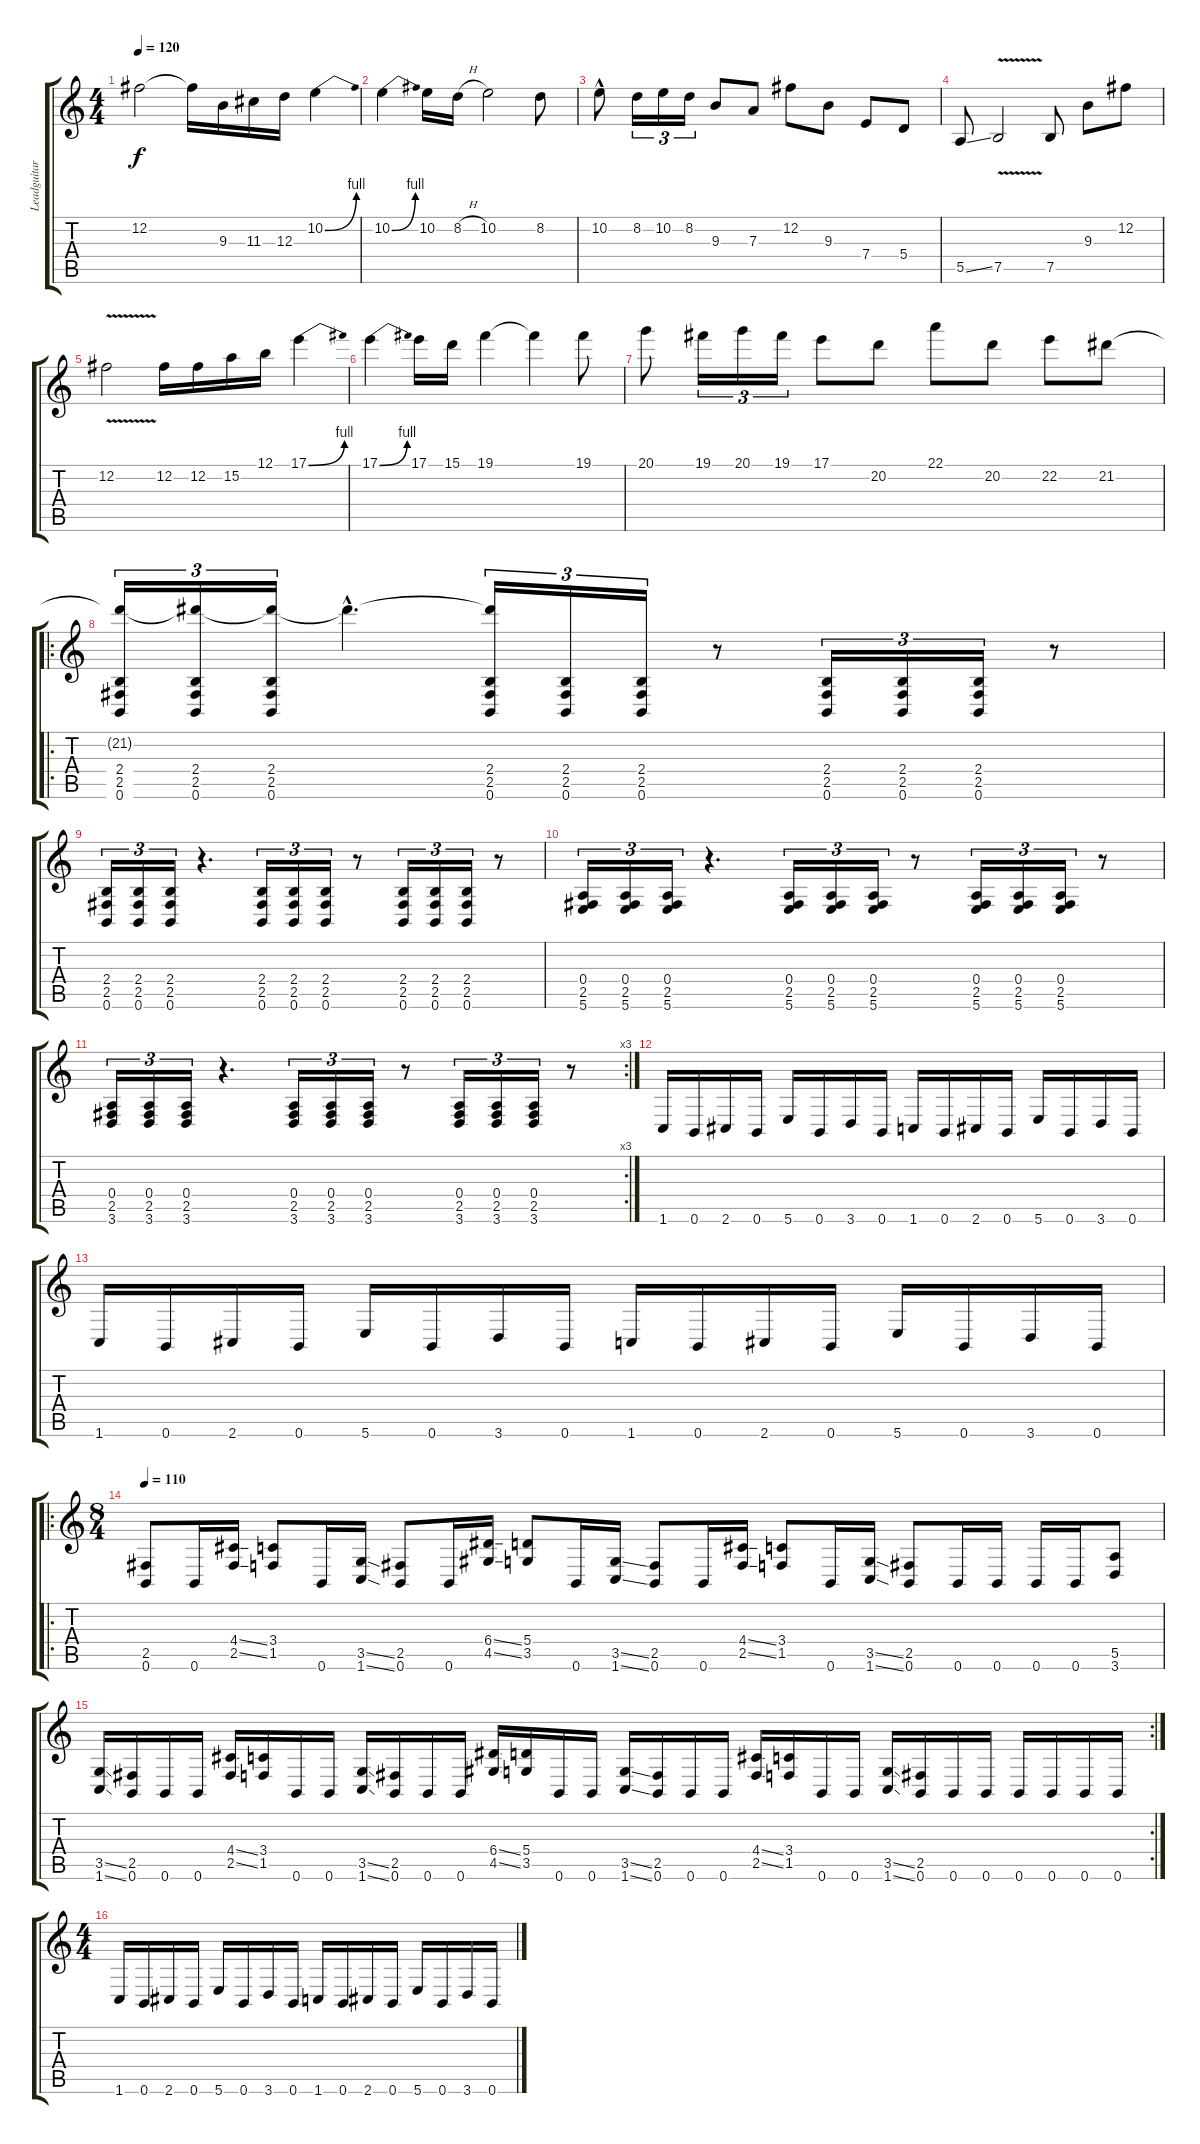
\track ("Leadguitarr" "Leadguitar") {instrument distortionguitar}
\staff {score tabs}
\tuning (B3 Gb3 D3 A2 E2 B1) {hide}
\ts (4 4)
\tempo 120
\clef g2
\ks c
12.2.2{dy f} 12.2{t}.16 9.3.16 11.3.16 12.3.16 10.2{be (bend 0 0 60 4)}.4 |
10.2{be (bend 0 0 60 4)}.4 10.2.16 8.2{h}.16 10.2.2 8.2.8 |
10.2{hac}.8 8.2.16{tu (3 2)} 10.2.16{tu (3 2)} 8.2.16{tu (3 2)} 9.3.8 7.3.8 12.2.8 9.3.8 7.4.8 5.4.8 |
5.5{ss}.8 7.5{v}.2 7.5.8 9.3.8 12.2.8 |
12.2{v}.2 12.2.16 12.2.16 15.2.16 12.1.16 17.1{be (bend 0 0 60 4)}.4 |
17.1{be (bend 0 0 60 4)}.4 17.1.16 15.1.16 19.1.4 19.1{t}.4 19.1.8 |
20.1.8 19.1.16{tu (3 2)} 20.1.16{tu (3 2)} 19.1.16{tu (3 2)} 17.1.8 20.2.8 22.1.8 20.2.8 22.2.8 21.2.8 |
\ro
(21.2{t} 2.4 2.5 0.6).16{tu (3 2)} (21.2{t} 2.4 2.5 0.6).16{tu (3 2)} (21.2{t} 2.4 2.5 0.6).16{tu (3 2)} 21.2{hac t}.4{d} (21.2{t} 2.4 2.5 0.6).16{tu (3 2)} (2.4 2.5 0.6).16{tu (3 2)} (2.4 2.5 0.6).16{tu (3 2)} r.8 (2.4 2.5 0.6).16{tu (3 2)} (2.4 2.5 0.6).16{tu (3 2)} (2.4 2.5 0.6).16{tu (3 2)} r.8 |
(2.4 2.5 0.6).16{tu (3 2)} (2.4 2.5 0.6).16{tu (3 2)} (2.4 2.5 0.6).16{tu (3 2)} r.4{d} (2.4 2.5 0.6).16{tu (3 2)} (2.4 2.5 0.6).16{tu (3 2)} (2.4 2.5 0.6).16{tu (3 2)} r.8 (2.4 2.5 0.6).16{tu (3 2)} (2.4 2.5 0.6).16{tu (3 2)} (2.4 2.5 0.6).16{tu (3 2)} r.8 |
(0.4 2.5 5.6).16{tu (3 2)} (0.4 2.5 5.6).16{tu (3 2)} (0.4 2.5 5.6).16{tu (3 2)} r.4{d} (0.4 2.5 5.6).16{tu (3 2)} (0.4 2.5 5.6).16{tu (3 2)} (0.4 2.5 5.6).16{tu (3 2)} r.8 (0.4 2.5 5.6).16{tu (3 2)} (0.4 2.5 5.6).16{tu (3 2)} (0.4 2.5 5.6).16{tu (3 2)} r.8 |
\rc 3
(0.4 2.5 3.6).16{tu (3 2)} (0.4 2.5 3.6).16{tu (3 2)} (0.4 2.5 3.6).16{tu (3 2)} r.4{d} (0.4 2.5 3.6).16{tu (3 2)} (0.4 2.5 3.6).16{tu (3 2)} (0.4 2.5 3.6).16{tu (3 2)} r.8 (0.4 2.5 3.6).16{tu (3 2)} (0.4 2.5 3.6).16{tu (3 2)} (0.4 2.5 3.6).16{tu (3 2)} r.8 |
1.6.16 0.6.16 2.6.16 0.6.16 5.6.16 0.6.16 3.6.16 0.6.16 1.6.16 0.6.16 2.6.16 0.6.16 5.6.16 0.6.16 3.6.16 0.6.16 |
1.6.16 0.6.16 2.6.16 0.6.16 5.6.16 0.6.16 3.6.16 0.6.16 1.6.16 0.6.16 2.6.16 0.6.16 5.6.16 0.6.16 3.6.16 0.6.16 |
\ro
\ts (8 4)
\tempo 110
(2.5 0.6).8 0.6.16 (4.4{ss} 2.5{ss}).16 (3.4 1.5).8 0.6.16 (3.5{ss} 1.6{ss}).16 (2.5 0.6).8 0.6.16 (6.4{ss} 4.5{ss}).16 (5.4 3.5).8 0.6.16 (3.5{ss} 1.6{ss}).16 (2.5 0.6).8 0.6.16 (4.4{ss} 2.5{ss}).16 (3.4 1.5).8 0.6.16 (3.5{ss} 1.6{ss}).16 (2.5 0.6).8 0.6.16 0.6.16 0.6.16 0.6.16 (5.5 3.6).8 |
\rc 2
(3.5{ss} 1.6{ss}).16 (2.5 0.6).16 0.6.16 0.6.16 (4.4{ss} 2.5{ss}).16 (3.4 1.5).16 0.6.16 0.6.16 (3.5{ss} 1.6{ss}).16 (2.5 0.6).16 0.6.16 0.6.16 (6.4{ss} 4.5{ss}).16 (5.4 3.5).16 0.6.16 0.6.16 (3.5{ss} 1.6{ss}).16 (2.5 0.6).16 0.6.16 0.6.16 (4.4{ss} 2.5{ss}).16 (3.4 1.5).16 0.6.16 0.6.16 (3.5{ss} 1.6{ss}).16 (2.5 0.6).16 0.6.16 0.6.16 0.6.16 0.6.16 0.6.16 0.6.16 |
\ts (4 4)
1.6.16 0.6.16 2.6.16 0.6.16 5.6.16 0.6.16 3.6.16 0.6.16 1.6.16 0.6.16 2.6.16 0.6.16 5.6.16 0.6.16 3.6.16 0.6.16
